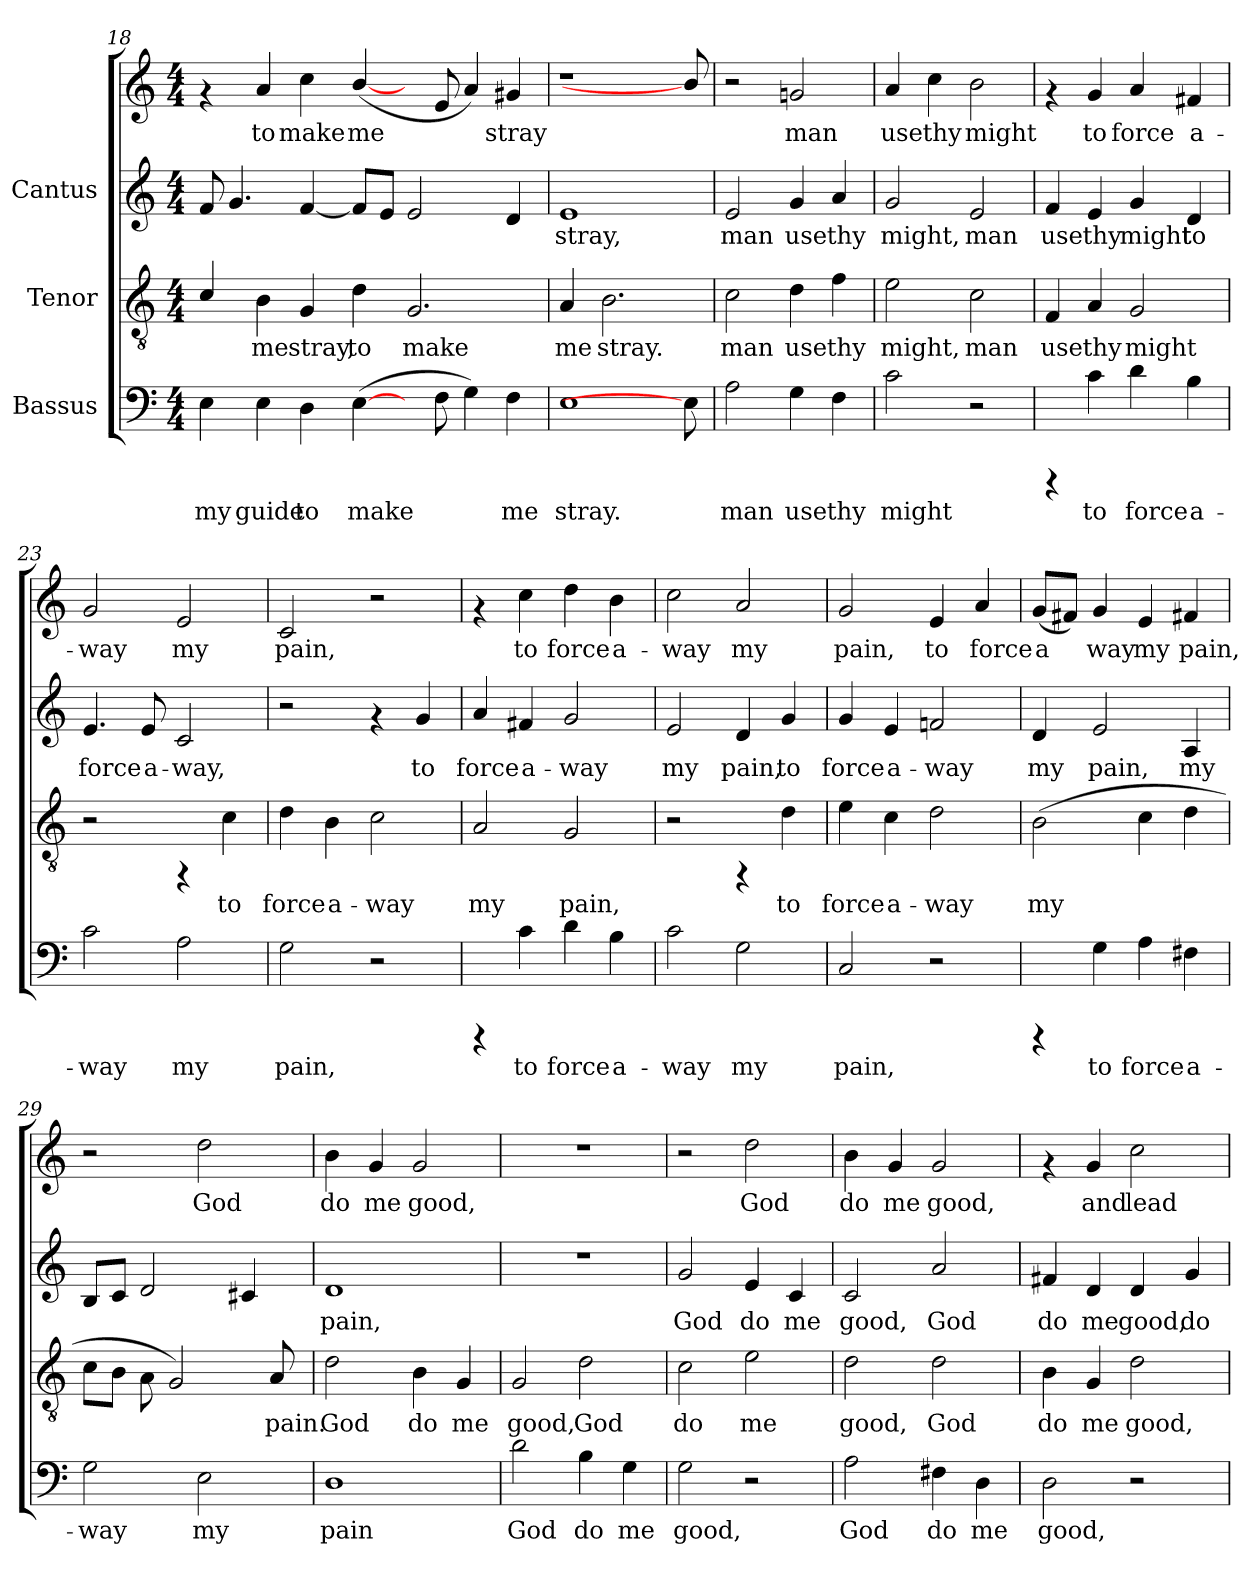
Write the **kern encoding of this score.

**kern	**text	**kern	**text	**kern	**text	**kern	**text
*part3	*part3	*part2	*part2	*part1	*part1	*part1	*part1
*staff4	*staff4	*staff3	*staff3	*staff2	*staff2	*staff1	*staff1
*I"Bassus	*	*I"Tenor	*	*I"Cantus	*	*	*
!!LO:PB:g=z
*clefF4	*	*clefGv2	*	*clefG2	*	*clefG2	*
*M4/4	*	*M4/4	*	*M4/4	*	*M4/4	*
=18	=18	=18	=18	=18	=18	=18	=18
!	!LO:LY:b	!	!LO:LY:b:cj	!	!	!	!
4E\	my	4c/	.	8f/	.	4rf	.
.	.	.	.	4.g/	.	.	.
!	!LO:LY:b	!	!LO:LY:b:cj	!	!	!	!LO:LY:b:cj
4E\	guide	4B\	me	.	.	4a/	to
!	!LO:LY:b	!	!LO:LY:b:cj	!	!	!	!LO:LY:b:cj
4D\	to	4G/	stray,	[<4f/	.	4cc\	make
!	!LO:LY:b	!	!LO:LY:b:cj	!	!	!	!LO:LY:b:cj
(>[4E\	make	4d\	to	8f/L]	.	(<[4b/	me
.	.	.	.	8e/J	.	.	.
!	!	!	!LO:LY:b:cj	!	!	!	!
8ryy	.	2.G/	make	2e/	.	8ryy	.
!	!LO:LY:b	!	!	!	!	!	!LO:LY:b:cj
8F\	.	.	.	.	.	8e/	.
!	!LO:LY:b	!	!	!	!	!	!LO:LY:b:cj
4G\)	.	.	.	.	.	4a/)	.
!	!LO:LY:b	!	!	!	!	!	!LO:LY:b:cj
4F\	me	.	.	4d/	.	4g#X/	stray
!!LO:LB:g=z
=19	=19	=19	=19	=19	=19	=19	=19
!	!LO:LY:b	!	!LO:LY:b:cj	!	!LO:LY:b	!	!
1E	stray.	4A/	me	1e	stray,	1r	.
!	!	!	!LO:LY:b:cj	!	!	!	!
.	.	2.B\	stray.	.	.	.	.
8E\]	.	8ryy	.	8ryy	.	8b/]	.
!!LO:PB:g=z
=20	=20	=20	=20	=20	=20	=20	=20
!	!LO:LY:b	!	!LO:LY:b:cj	!	!LO:LY:b	!	!
2A\	man	2c\	man	2e/	man	2r	.
!	!LO:LY:b	!	!LO:LY:b:cj	!	!LO:LY:b	!	!LO:LY:b:cj
4G\	use	4d\	use	4g/	use	2gn/	man
!	!LO:LY:b	!	!LO:LY:b:cj	!	!LO:LY:b	!	!
4F\	thy	4f\	thy	4a/	thy	.	.
!!LO:LB:g=z
=21	=21	=21	=21	=21	=21	=21	=21
!	!LO:LY:b	!	!LO:LY:b:cj	!	!LO:LY:b	!	!LO:LY:b:cj
2c\	might	2e\	might,	2g/	might,	4a/	use
!	!	!	!	!	!	!	!LO:LY:b:cj
.	.	.	.	.	.	4cc\	thy
!	!	!	!LO:LY:b:cj	!	!LO:LY:b	!	!LO:LY:b:cj
2r	.	2c\	man	2e/	man	2b\	might
!!LO:LB:g=z
=22	=22	=22	=22	=22	=22	=22	=22
!	!	!	!LO:LY:b:cj	!	!LO:LY:b	!	!
4rCCC	.	4F/	use	4f/	-use	4rf	.
!	!LO:LY:b	!	!LO:LY:b:cj	!	!LO:LY:b	!	!LO:LY:b:cj
4c\	to	4A/	thy	4e/	thy	4g/	to
!	!LO:LY:b	!	!LO:LY:b:cj	!	!LO:LY:b	!	!LO:LY:b:cj
4d\	force	2G/	might	4g/	might	4a/	force
!	!LO:LY:b	!	!	!	!LO:LY:b	!	!LO:LY:b:cj
4B\	a-	.	.	4d/	to	4f#X/	a-
!!LO:PB:g=z
=23	=23	=23	=23	=23	=23	=23	=23
!	!LO:LY:b	!	!	!	!LO:LY:b	!	!LO:LY:b:cj
2c\	-way	2r	.	4.e/	force	2g/	way
!	!	!	!	!	!LO:LY:b	!	!
.	.	.	.	8e/	a-	.	.
!	!LO:LY:b	!	!	!	!LO:LY:b	!	!LO:LY:b:cj
2A\	my	4rFF	.	2c/	-way,	2e/	my
!	!	!	!LO:LY:b:cj	!	!	!	!
.	.	4c\	to	.	.	.	.
=24	=24	=24	=24	=24	=24	=24	=24
!	!LO:LY:b	!	!LO:LY:b:cj	!	!	!	!LO:LY:b:cj
2G\	pain,	4d\	force	2r	.	2c/	pain,
!	!	!	!LO:LY:b:cj	!	!	!	!
.	.	4B\	a-	.	.	.	.
!	!	!	!LO:LY:b:cj	!	!	!	!
2r	.	2c\	-way	4rf	.	2r	.
!	!	!	!	!	!LO:LY:b	!	!
.	.	.	.	4g/	to	.	.
=25	=25	=25	=25	=25	=25	=25	=25
!	!	!	!LO:LY:b:cj	!	!LO:LY:b	!	!
4rCCC	.	2A/	my	4a/	-force	4rf	.
!	!LO:LY:b	!	!	!	!LO:LY:b	!	!LO:LY:b:cj
4c\	to	.	.	4f#X/	a-	4cc\	to
!	!LO:LY:b	!	!LO:LY:b:cj	!	!LO:LY:b	!	!LO:LY:b:cj
4d\	force	2G/	pain,	2g/	-way	4dd\	force
!	!LO:LY:b	!	!	!	!	!	!LO:LY:b:cj
4B\	a-	.	.	.	.	4b\	a-
=26	=26	=26	=26	=26	=26	=26	=26
!	!LO:LY:b	!	!	!	!LO:LY:b	!	!LO:LY:b:cj
2c\	-way	2r	.	2e/	my	2cc\	way
!	!LO:LY:b	!	!	!	!LO:LY:b	!	!LO:LY:b:cj
2G\	my	4rFF	.	4d/	pain,	2a/	my
!	!	!	!LO:LY:b:cj	!	!LO:LY:b	!	!
.	.	4d\	to	4g/	to	.	.
=27	=27	=27	=27	=27	=27	=27	=27
!	!LO:LY:b	!	!LO:LY:b:cj	!	!LO:LY:b	!	!LO:LY:b:cj
2C/	pain,	4e\	force	4g/	force	2g/	pain,
!	!	!	!LO:LY:b:cj	!	!LO:LY:b	!	!
.	.	4c\	a-	4e/	a-	.	.
!	!	!	!LO:LY:b:cj	!	!LO:LY:b	!	!LO:LY:b:cj
2r	.	2d\	-way	2fn/	-way	4e/	to
!	!	!	!	!	!	!	!LO:LY:b:cj
.	.	.	.	.	.	4a/	force
!!LO:LB:g=z
=28	=28	=28	=28	=28	=28	=28	=28
!	!	!	!LO:LY:b:cj	!	!LO:LY:b	!	!LO:LY:b:cj
4rCCC	.	(>2B\	my	4d/	my	(<8g/L	a-
!	!	!	!	!	!	!	!LO:LY:b:cj
.	.	.	.	.	.	8f#X/J)	-
!	!LO:LY:b	!	!	!	!LO:LY:b	!	!LO:LY:b:cj
4G\	to	.	.	2e/	pain,	4g/	way
!	!LO:LY:b	!	!LO:LY:b:cj	!	!	!	!LO:LY:b:cj
4A\	force	4c\	.	.	.	4e/	my
!	!LO:LY:b	!	!LO:LY:b:cj	!	!LO:LY:b	!	!LO:LY:b:cj
4F#X\	a-	4d\	.	4A/	my	4f#X/	pain,
!!LO:LB:g=z
=29	=29	=29	=29	=29	=29	=29	=29
!	!LO:LY:b	!	!LO:LY:b:cj	!	!	!	!
2G\	-way	8c\L	.	8B/L	.	2r	.
!	!	!	!LO:LY:b:cj	!	!	!	!
.	.	8B\J	.	8c/J	.	.	.
!	!	!	!LO:LY:b:cj	!	!	!	!
.	.	8A\	.	2d/	.	.	.
!	!	!	!LO:LY:b:cj	!	!	!	!
.	.	2G/)	.	.	.	.	.
!	!LO:LY:b	!	!	!	!	!	!LO:LY:b:cj
2E\	my	.	.	.	.	2dd\	God
.	.	.	.	4c#X/	.	.	.
!	!	!	!LO:LY:b:cj	!	!	!	!
.	.	8A/	pain.	.	.	.	.
!!LO:PB:g=z
=30	=30	=30	=30	=30	=30	=30	=30
!	!LO:LY:b	!	!LO:LY:b:cj	!	!LO:LY:b	!	!LO:LY:b:cj
1D	pain	2d\	God	1d	pain,	4b\	do
!	!	!	!	!	!	!	!LO:LY:b:cj
.	.	.	.	.	.	4g/	me
!	!	!	!LO:LY:b:cj	!	!	!	!LO:LY:b:cj
.	.	4B\	do	.	.	2g/	good,
!	!	!	!LO:LY:b:cj	!	!	!	!
.	.	4G/	me	.	.	.	.
!!LO:LB:g=z
=31	=31	=31	=31	=31	=31	=31	=31
!	!LO:LY:b	!	!LO:LY:b:cj	!	!	!	!
2d\	God	2G/	good,	1r	.	1r	.
!	!LO:LY:b	!	!LO:LY:b:cj	!	!	!	!
4B\	do	2d\	God	.	.	.	.
!	!LO:LY:b	!	!	!	!	!	!
4G\	me	.	.	.	.	.	.
!!LO:LB:g=z
=32	=32	=32	=32	=32	=32	=32	=32
!	!LO:LY:b	!	!LO:LY:b:cj	!	!LO:LY:b	!	!
2G\	good,	2c\	do	2g/	God	2r	.
!	!	!	!LO:LY:b:cj	!	!LO:LY:b	!	!LO:LY:b:cj
2r	.	2e\	me	4e/	do	2dd\	God
!	!	!	!	!	!LO:LY:b	!	!
.	.	.	.	4c/	me	.	.
!!LO:LB:g=z
=33	=33	=33	=33	=33	=33	=33	=33
!	!LO:LY:b	!	!LO:LY:b:cj	!	!LO:LY:b	!	!LO:LY:b:cj
2A\	God	2d\	good,	2c/	good,	4b\	do
!	!	!	!	!	!	!	!LO:LY:b:cj
.	.	.	.	.	.	4g/	me
!	!LO:LY:b	!	!LO:LY:b:cj	!	!LO:LY:b	!	!LO:LY:b:cj
4F#X\	do	2d\	God	2a/	God	2g/	good,
!	!LO:LY:b	!	!	!	!	!	!
4D\	me	.	.	.	.	.	.
!!LO:PB:g=z
=34	=34	=34	=34	=34	=34	=34	=34
!	!LO:LY:b	!	!LO:LY:b:cj	!	!LO:LY:b	!	!
2D\	good,	4B\	do	4f#X/	do	4rf	.
!	!	!	!LO:LY:b:cj	!	!LO:LY:b	!	!LO:LY:b:cj
.	.	4G/	me	4d/	me	4g/	and
!	!	!	!LO:LY:b:cj	!	!LO:LY:b	!	!LO:LY:b:cj
2r	.	2d\	good,	4d/	good,	2cc\	lead
!	!	!	!	!	!LO:LY:b	!	!
.	.	.	.	4g/	do	.	.
=	=	=	=	=	=	=	=
*-	*-	*-	*-	*-	*-	*-	*-
